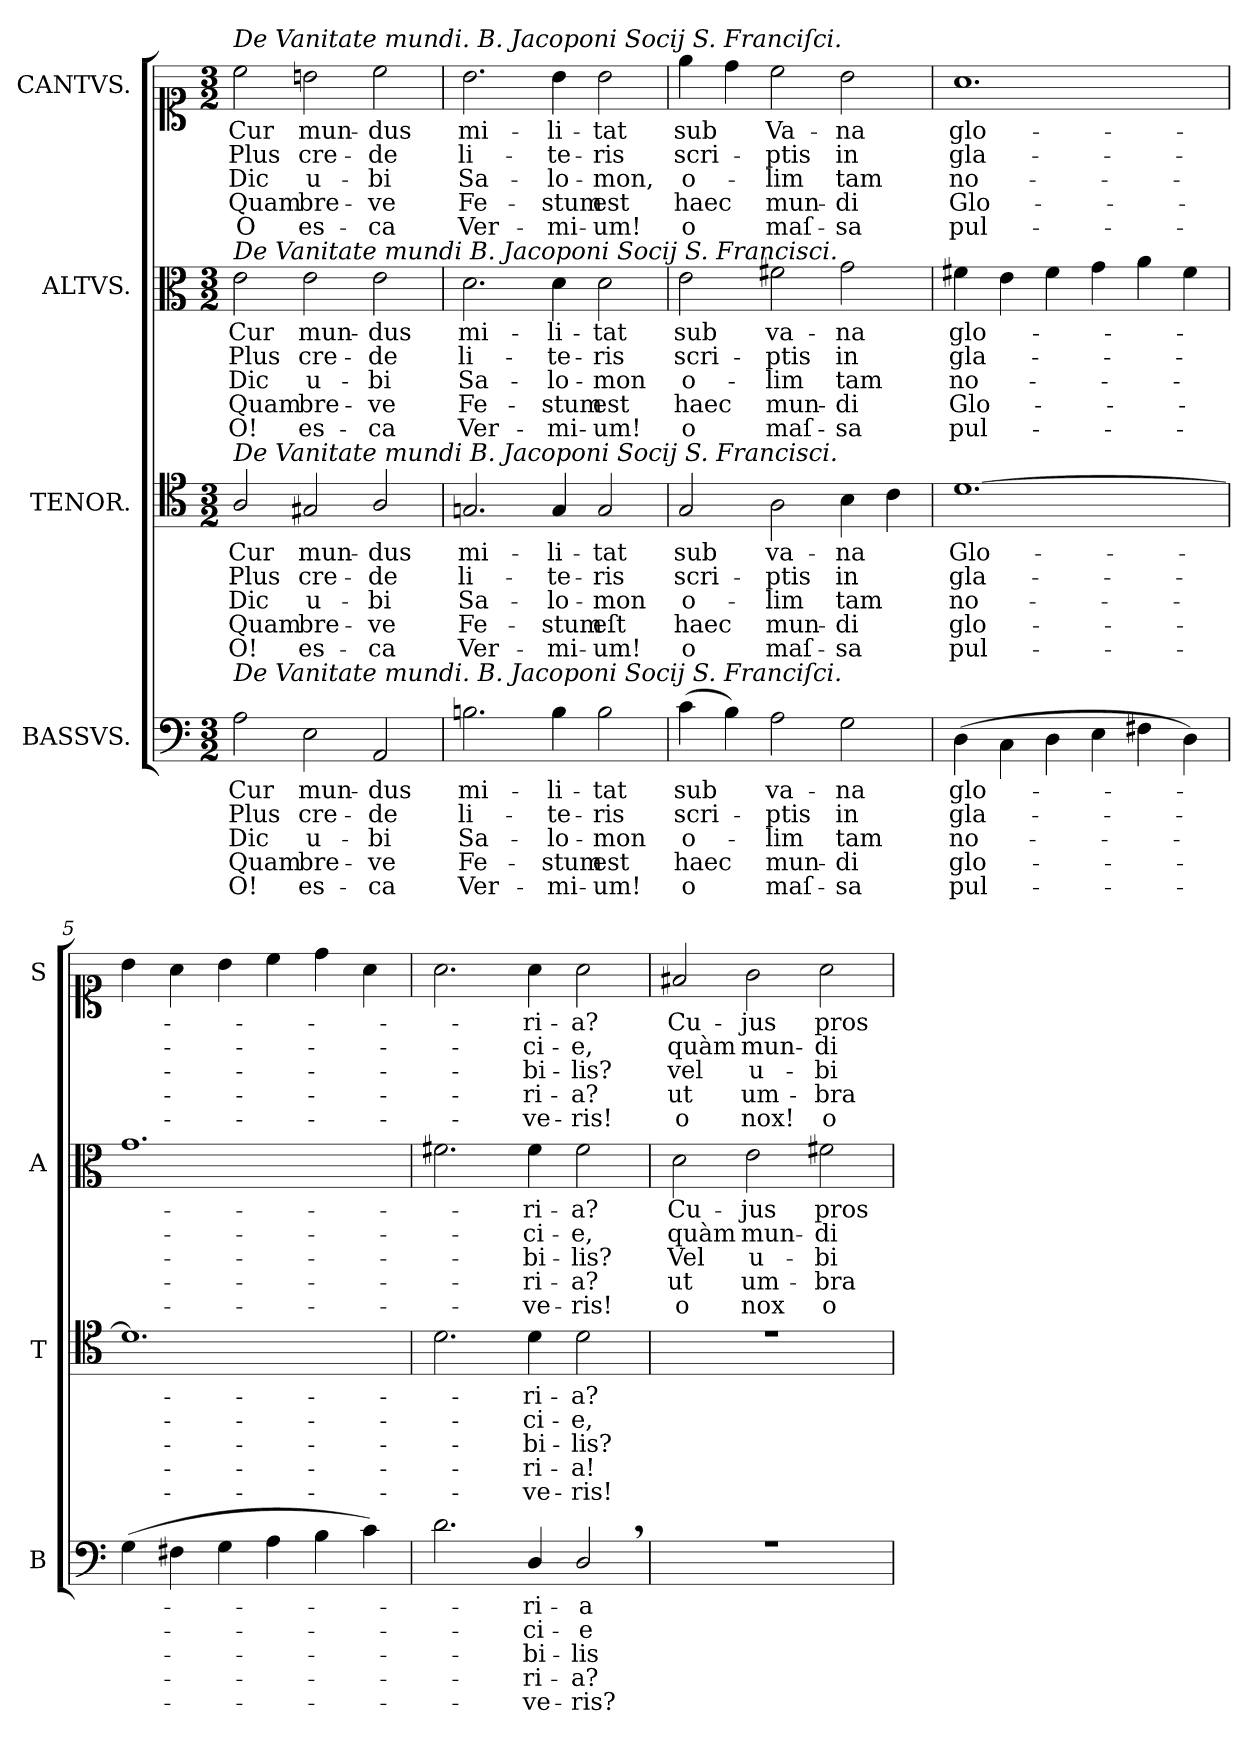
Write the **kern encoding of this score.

**kern	**text	**text	**text	**text	**text	**kern	**text	**text	**text	**text	**text	**kern	**text	**text	**text	**text	**text	**kern	**text	**text	**text	**text	**text
*part4	*part4	*part4	*part4	*part4	*part4	*part3	*part3	*part3	*part3	*part3	*part3	*part2	*part2	*part2	*part2	*part2	*part2	*part1	*part1	*part1	*part1	*part1	*part1
*staff4	*staff4	*staff4	*staff4	*staff4	*staff4	*staff3	*staff3	*staff3	*staff3	*staff3	*staff3	*staff2	*staff2	*staff2	*staff2	*staff2	*staff2	*staff1	*staff1	*staff1	*staff1	*staff1	*staff1
*I"BASSVS.	*	*	*	*	*	*I"TENOR.	*	*	*	*	*	*I"ALTVS.	*	*	*	*	*	*I"CANTVS.	*	*	*	*	*
*I'B	*	*	*	*	*	*I'T	*	*	*	*	*	*I'A	*	*	*	*	*	*I'S	*	*	*	*	*
*clefF4	*	*	*	*	*	*clefC4	*	*	*	*	*	*clefC3	*	*	*	*	*	*clefC1	*	*	*	*	*
*k[]	*	*	*	*	*	*k[]	*	*	*	*	*	*k[]	*	*	*	*	*	*k[]	*	*	*	*	*
*M3/2	*	*	*	*	*	*M3/2	*	*	*	*	*	*M3/2	*	*	*	*	*	*M3/2	*	*	*	*	*
=1	=1	=1	=1	=1	=1	=1	=1	=1	=1	=1	=1	=1	=1	=1	=1	=1	=1	=1	=1	=1	=1	=1	=1
!	!	!	!	!	!	!	!	!	!	!	!	!	!	!	!	!	!	!LO:TX:a:i:t=De Vanitate mundi. B. Jacoponi Socij S. Franciſci.	!	!	!	!	!
!	!	!	!	!	!	!	!	!	!	!	!	!LO:TX:a:i:t=De Vanitate mundi B. Jacoponi Socij S. Francisci.	!	!	!	!	!	!	!	!	!	!	!
!	!	!	!	!	!	!LO:TX:a:i:t=De Vanitate mundi B. Jacoponi Socij S. Francisci.	!	!	!	!	!	!	!	!	!	!	!	!	!	!	!	!	!
!LO:TX:a:i:t=De Vanitate mundi. B. Jacoponi Socij S. Franciſci.	!	!	!	!	!	!	!	!	!	!	!	!	!	!	!	!	!	!	!	!	!	!	!
2A\	Cur	Plus	Dic	Quam	O!	2A/	Cur	Plus	Dic	Quam	O!	2e\	Cur	Plus	Dic	Quam	O!	2cc\	Cur	Plus	Dic	Quam	O
2E\	mun-	cre-	u-	bre-	es-	2G#X/	mun-	cre-	u-	bre-	es-	2e\	mun-	cre-	u-	bre-	es-	2bn\	mun-	cre-	u-	bre-	es-
2AA/	-dus	-de	-bi	-ve	-ca	2A/	-dus	-de	-bi	-ve	-ca	2e\	-dus	-de	-bi	-ve	-ca	2cc\	-dus	-de	-bi	-ve	-ca
=2	=2	=2	=2	=2	=2	=2	=2	=2	=2	=2	=2	=2	=2	=2	=2	=2	=2	=2	=2	=2	=2	=2	=2
2.Bn\	mi-	li-	Sa-	Fe-	Ver-	2.Gn/	mi-	li-	Sa-	Fe-	Ver-	2.d\	mi-	li-	Sa-	Fe-	Ver-	2.b\	mi-	li-	Sa-	Fe-	Ver-
4B\	-li-	-te-	-lo-	-stum	-mi-	4G/	-li-	-te-	-lo-	-stum	-mi-	4d\	-li-	-te-	-lo-	-stum	-mi-	4b\	-li-	-te-	-lo-	-stum	-mi-
2B\	-tat	-ris	-mon	est	-um!	2G/	-tat	-ris	-mon	eſt	-um!	2d\	-tat	-ris	-mon	est	-um!	2b\	-tat	-ris	-mon,	est	-um!
=3	=3	=3	=3	=3	=3	=3	=3	=3	=3	=3	=3	=3	=3	=3	=3	=3	=3	=3	=3	=3	=3	=3	=3
(4c\	sub	scri-	o-	haec	o	2G/	sub	scri-	o-	haec	o	2e\	sub	scri-	o-	haec	o	4ee\	sub	scri-	o-	haec	o
4B\)	.	.	.	.	.	.	.	.	.	.	.	.	.	.	.	.	.	4dd\	.	.	.	.	.
2A\	va-	-ptis	-lim	mun-	maſ-	2A\	va-	-ptis	-lim	mun-	maſ-	2f#X\	va-	-ptis	-lim	mun-	maſ-	2cc\	Va-	-ptis	-lim	mun-	maſ-
2G\	-na	in	tam	-di	-sa	4B\	-na	in	tam	-di	-sa	2g\	-na	in	tam	-di	-sa	2b\	-na	in	tam	-di	-sa
.	.	.	.	.	.	4c\	.	.	.	.	.	.	.	.	.	.	.	.	.	.	.	.	.
=4	=4	=4	=4	=4	=4	=4	=4	=4	=4	=4	=4	=4	=4	=4	=4	=4	=4	=4	=4	=4	=4	=4	=4
(4D\	glo-	gla-	no-	glo-	pul-	[1.d	Glo-	gla-	no-	glo-	pul-	4f#X\	glo-	gla-	no-	Glo-	pul-	1.a	glo-	gla-	no-	Glo-	pul-
4C\	.	.	.	.	.	.	.	.	.	.	.	4e\	.	.	.	.	.	.	.	.	.	.	.
4D\	.	.	.	.	.	.	.	.	.	.	.	4f#\	.	.	.	.	.	.	.	.	.	.	.
4E\	.	.	.	.	.	.	.	.	.	.	.	4g\	.	.	.	.	.	.	.	.	.	.	.
4F#X\	.	.	.	.	.	.	.	.	.	.	.	4a\	.	.	.	.	.	.	.	.	.	.	.
4D\)	.	.	.	.	.	.	.	.	.	.	.	4f#\	.	.	.	.	.	.	.	.	.	.	.
=5	=5	=5	=5	=5	=5	=5	=5	=5	=5	=5	=5	=5	=5	=5	=5	=5	=5	=5	=5	=5	=5	=5	=5
(4G\	.	.	.	.	.	1.d]	.	.	.	.	.	1.g	.	.	.	.	.	4b\	.	.	.	.	.
4F#X\	.	.	.	.	.	.	.	.	.	.	.	.	.	.	.	.	.	4a\	.	.	.	.	.
4G\	.	.	.	.	.	.	.	.	.	.	.	.	.	.	.	.	.	4b\	.	.	.	.	.
4A\	.	.	.	.	.	.	.	.	.	.	.	.	.	.	.	.	.	4cc\	.	.	.	.	.
4B\	.	.	.	.	.	.	.	.	.	.	.	.	.	.	.	.	.	4dd\	.	.	.	.	.
4c\)	.	.	.	.	.	.	.	.	.	.	.	.	.	.	.	.	.	4a\	.	.	.	.	.
=6	=6	=6	=6	=6	=6	=6	=6	=6	=6	=6	=6	=6	=6	=6	=6	=6	=6	=6	=6	=6	=6	=6	=6
2.d\	.	.	.	.	.	2.d\	.	.	.	.	.	2.f#X\	.	.	.	.	.	2.a\	.	.	.	.	.
4D/	-ri-	-ci-	-bi-	-ri-	-ve-	4d\	-ri-	-ci-	-bi-	-ri-	-ve-	4f#\	-ri-	-ci-	-bi-	-ri-	-ve-	4a\	-ri-	-ci-	-bi-	-ri-	-ve-
2D,/	-a	-e	-lis	-a?	-ris?	2d\	-a?	-e,	-lis?	-a!	-ris!	2f#\	-a?	-e,	-lis?	-a?	-ris!	2a\	-a?	-e,	-lis?	-a?	-ris!
=7	=7	=7	=7	=7	=7	=7	=7	=7	=7	=7	=7	=7	=7	=7	=7	=7	=7	=7	=7	=7	=7	=7	=7
1.rA	.	.	.	.	.	1.re	.	.	.	.	.	2d\	Cu-	quàm	Vel	ut	o	2f#X/	Cu-	quàm	vel	ut	o
.	.	.	.	.	.	.	.	.	.	.	.	2e\	-jus	mun-	u-	um-	nox	2g\	-jus	mun-	u-	um-	nox!
.	.	.	.	.	.	.	.	.	.	.	.	2f#X\	pros-	-di	-bi	-bra	o	2a\	pros-	-di	-bi	-bra	o
=	=	=	=	=	=	=	=	=	=	=	=	=	=	=	=	=	=	=	=	=	=	=	=
*-	*-	*-	*-	*-	*-	*-	*-	*-	*-	*-	*-	*-	*-	*-	*-	*-	*-	*-	*-	*-	*-	*-	*-
